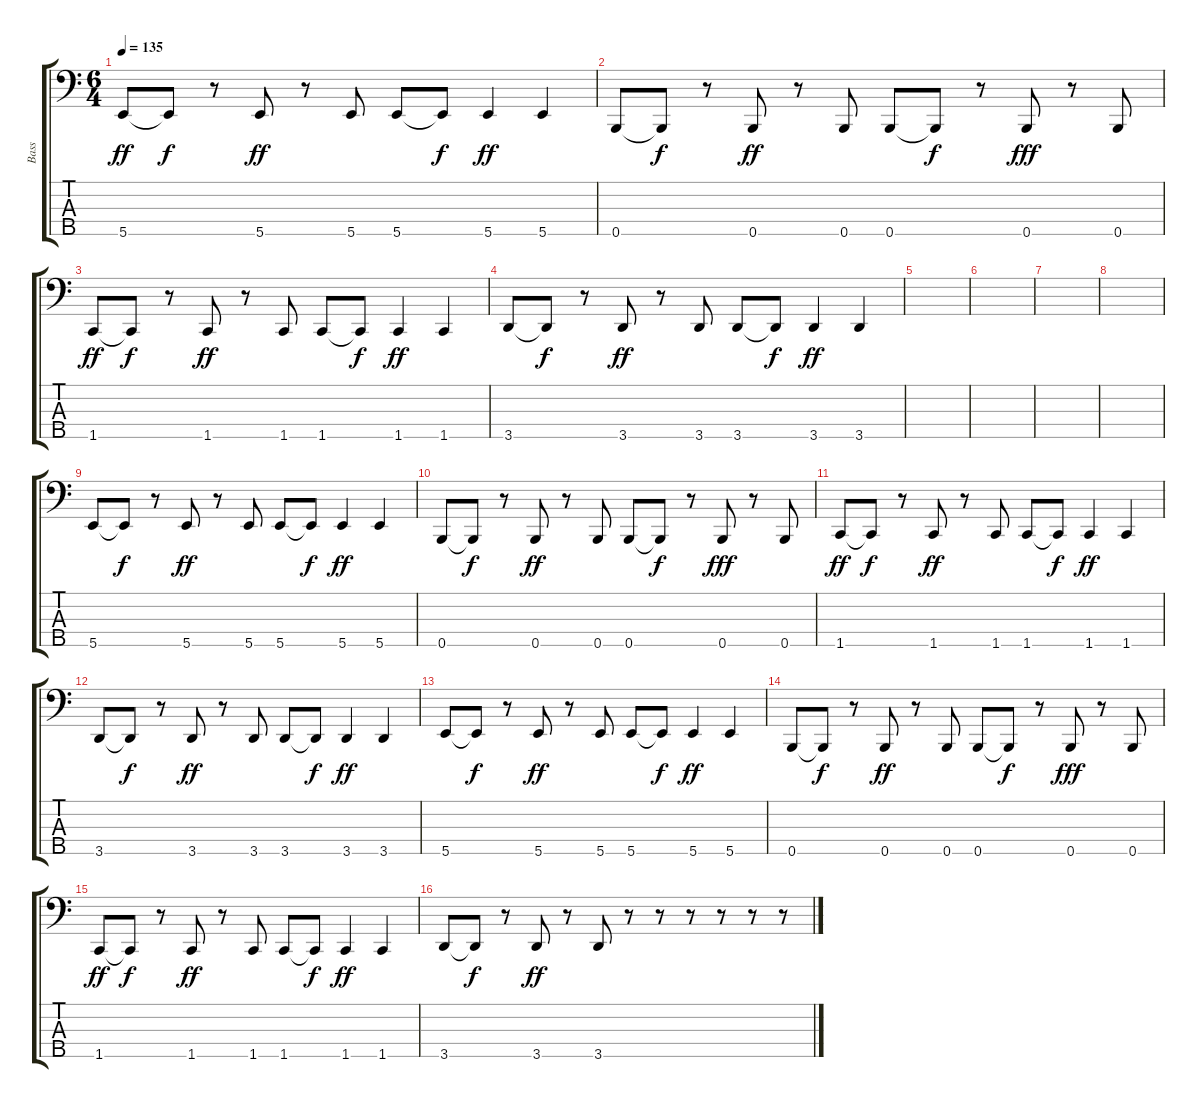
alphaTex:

\track ("Bass" "Bass") {instrument electricbasspick}
\staff {score tabs}
\tuning (G2 D2 A1 E1 B0) {hide}
\ts (6 4)
\tempo 135
\clef f4
\ks c
5.5.8{dy ff} 5.5{t}.8{dy f} r.8 5.5.8{dy ff} r.8 5.5.8 5.5.8 5.5{t}.8{dy f} 5.5.4{dy ff} 5.5.4 |
0.5.8 0.5{t}.8{dy f} r.8 0.5.8{dy ff} r.8 0.5.8 0.5.8 0.5{t}.8{dy f} r.8 0.5.8{dy fff} r.8 0.5.8 |
1.5.8{dy ff} 1.5{t}.8{dy f} r.8 1.5.8{dy ff} r.8 1.5.8 1.5.8 1.5{t}.8{dy f} 1.5.4{dy ff} 1.5.4 |
3.5.8 3.5{t}.8{dy f} r.8 3.5.8{dy ff} r.8 3.5.8 3.5.8 3.5{t}.8{dy f} 3.5.4{dy ff} 3.5.4 |
|
|
|
|
5.5.8 5.5{t}.8{dy f} r.8 5.5.8{dy ff} r.8 5.5.8 5.5.8 5.5{t}.8{dy f} 5.5.4{dy ff} 5.5.4 |
0.5.8 0.5{t}.8{dy f} r.8 0.5.8{dy ff} r.8 0.5.8 0.5.8 0.5{t}.8{dy f} r.8 0.5.8{dy fff} r.8 0.5.8 |
1.5.8{dy ff} 1.5{t}.8{dy f} r.8 1.5.8{dy ff} r.8 1.5.8 1.5.8 1.5{t}.8{dy f} 1.5.4{dy ff} 1.5.4 |
3.5.8 3.5{t}.8{dy f} r.8 3.5.8{dy ff} r.8 3.5.8 3.5.8 3.5{t}.8{dy f} 3.5.4{dy ff} 3.5.4 |
5.5.8 5.5{t}.8{dy f} r.8 5.5.8{dy ff} r.8 5.5.8 5.5.8 5.5{t}.8{dy f} 5.5.4{dy ff} 5.5.4 |
0.5.8 0.5{t}.8{dy f} r.8 0.5.8{dy ff} r.8 0.5.8 0.5.8 0.5{t}.8{dy f} r.8 0.5.8{dy fff} r.8 0.5.8 |
1.5.8{dy ff} 1.5{t}.8{dy f} r.8 1.5.8{dy ff} r.8 1.5.8 1.5.8 1.5{t}.8{dy f} 1.5.4{dy ff} 1.5.4 |
3.5.8 3.5{t}.8{dy f} r.8 3.5.8{dy ff} r.8 3.5.8 r.8 r.8 r.8 r.8 r.8 r.8
